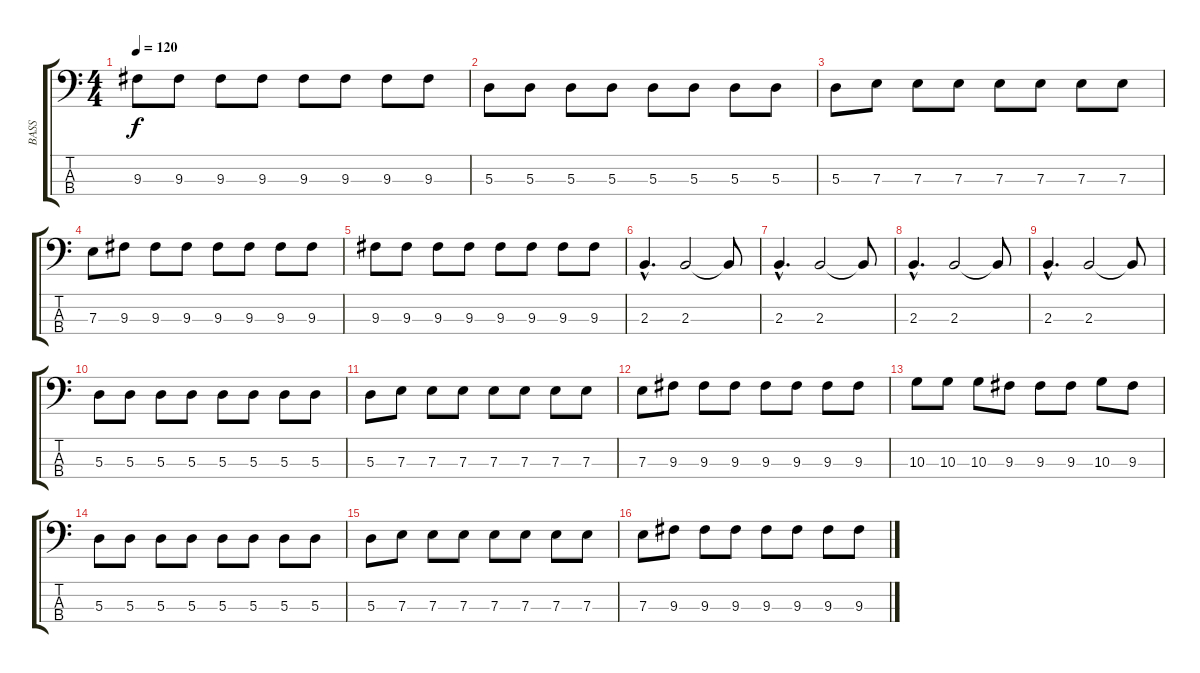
\track ("BASS" "BASS") {instrument electricbasspick}
\staff {score tabs}
\tuning (G2 D2 A1 D1) {hide}
\ts (4 4)
\tempo 120
\clef f4
\ks c
9.3.8{dy f} 9.3.8 9.3.8 9.3.8 9.3.8 9.3.8 9.3.8 9.3.8 |
5.3.8 5.3.8 5.3.8 5.3.8 5.3.8 5.3.8 5.3.8 5.3.8 |
5.3.8 7.3.8 7.3.8 7.3.8 7.3.8 7.3.8 7.3.8 7.3.8 |
7.3.8 9.3.8 9.3.8 9.3.8 9.3.8 9.3.8 9.3.8 9.3.8 |
9.3.8 9.3.8 9.3.8 9.3.8 9.3.8 9.3.8 9.3.8 9.3.8 |
2.3{hac}.4{d} 2.3.2 2.3{t}.8 |
2.3{hac}.4{d} 2.3.2 2.3{t}.8 |
2.3{hac}.4{d} 2.3.2 2.3{t}.8 |
2.3{hac}.4{d} 2.3.2 2.3{t}.8 |
5.3.8 5.3.8 5.3.8 5.3.8 5.3.8 5.3.8 5.3.8 5.3.8 |
5.3.8 7.3.8 7.3.8 7.3.8 7.3.8 7.3.8 7.3.8 7.3.8 |
7.3.8 9.3.8 9.3.8 9.3.8 9.3.8 9.3.8 9.3.8 9.3.8 |
10.3.8 10.3.8 10.3.8 9.3.8 9.3.8 9.3.8 10.3.8 9.3.8 |
5.3.8 5.3.8 5.3.8 5.3.8 5.3.8 5.3.8 5.3.8 5.3.8 |
5.3.8 7.3.8 7.3.8 7.3.8 7.3.8 7.3.8 7.3.8 7.3.8 |
7.3.8 9.3.8 9.3.8 9.3.8 9.3.8 9.3.8 9.3.8 9.3.8
